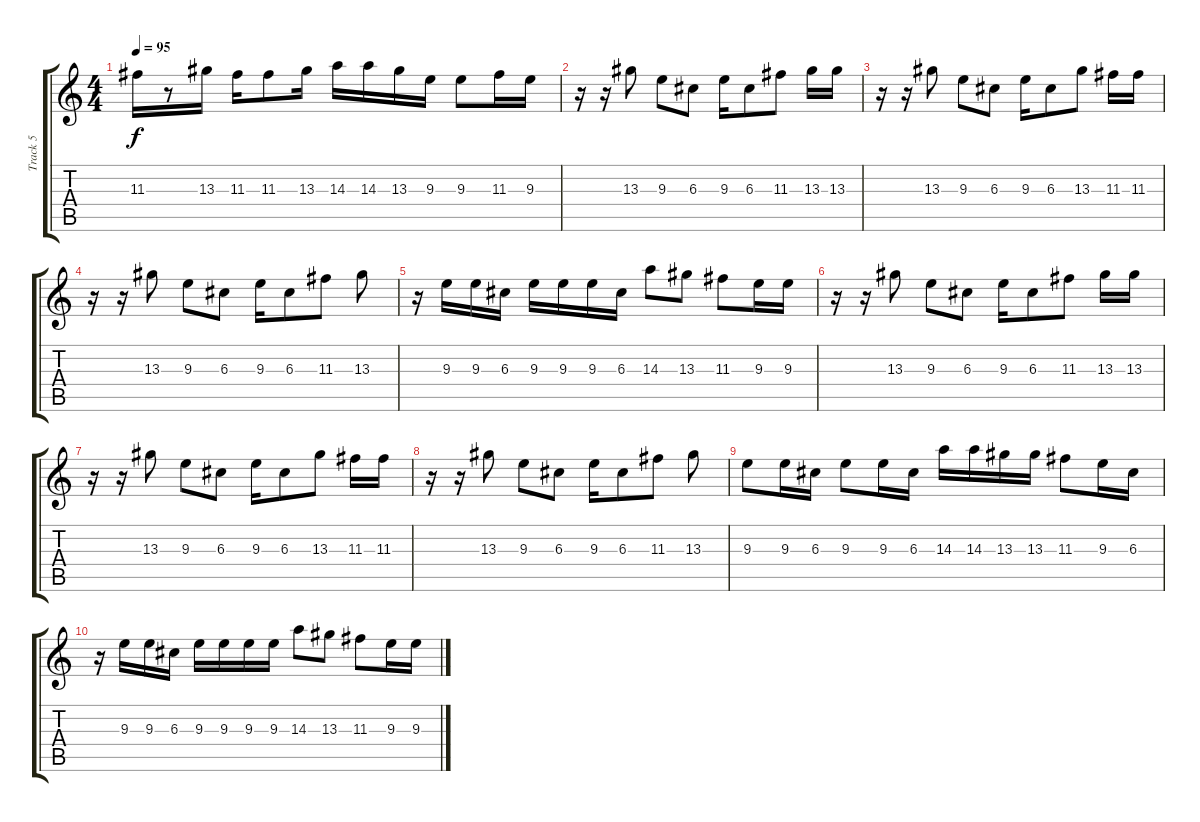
\track ("Track 5" "Track 5") {mute instrument contrabass}
\staff {score tabs}
\tuning (E4 B3 G3 D3 A2 E2) {hide}
\ts (4 4)
\tempo 95
\clef g2
\ks c
11.3.16{dy f} r.8 13.3.16 11.3.16 11.3.8 13.3.16 14.3.16 14.3.16 13.3.16 9.3.16 9.3.8 11.3.16 9.3.16 |
r.16 r.16 13.3.8 9.3.8 6.3.8 9.3.16 6.3.8 11.3.8 13.3.16 13.3.16 |
r.16 r.16 13.3.8 9.3.8 6.3.8 9.3.16 6.3.8 13.3.8 11.3.16 11.3.16 |
r.16 r.16 13.3.8 9.3.8 6.3.8 9.3.16 6.3.8 11.3.8 13.3.8 |
r.16 9.3.16 9.3.16 6.3.16 9.3.16 9.3.16 9.3.16 6.3.16 14.3.8 13.3.8 11.3.8 9.3.16 9.3.16 |
r.16 r.16 13.3.8 9.3.8 6.3.8 9.3.16 6.3.8 11.3.8 13.3.16 13.3.16 |
r.16 r.16 13.3.8 9.3.8 6.3.8 9.3.16 6.3.8 13.3.8 11.3.16 11.3.16 |
r.16 r.16 13.3.8 9.3.8 6.3.8 9.3.16 6.3.8 11.3.8 13.3.8 |
9.3.8 9.3.16 6.3.16 9.3.8 9.3.16 6.3.16 14.3.16 14.3.16 13.3.16 13.3.16 11.3.8 9.3.16 6.3.16 |
r.16 9.3.16 9.3.16 6.3.16 9.3.16 9.3.16 9.3.16 9.3.16 14.3.8 13.3.8 11.3.8 9.3.16 9.3.16
